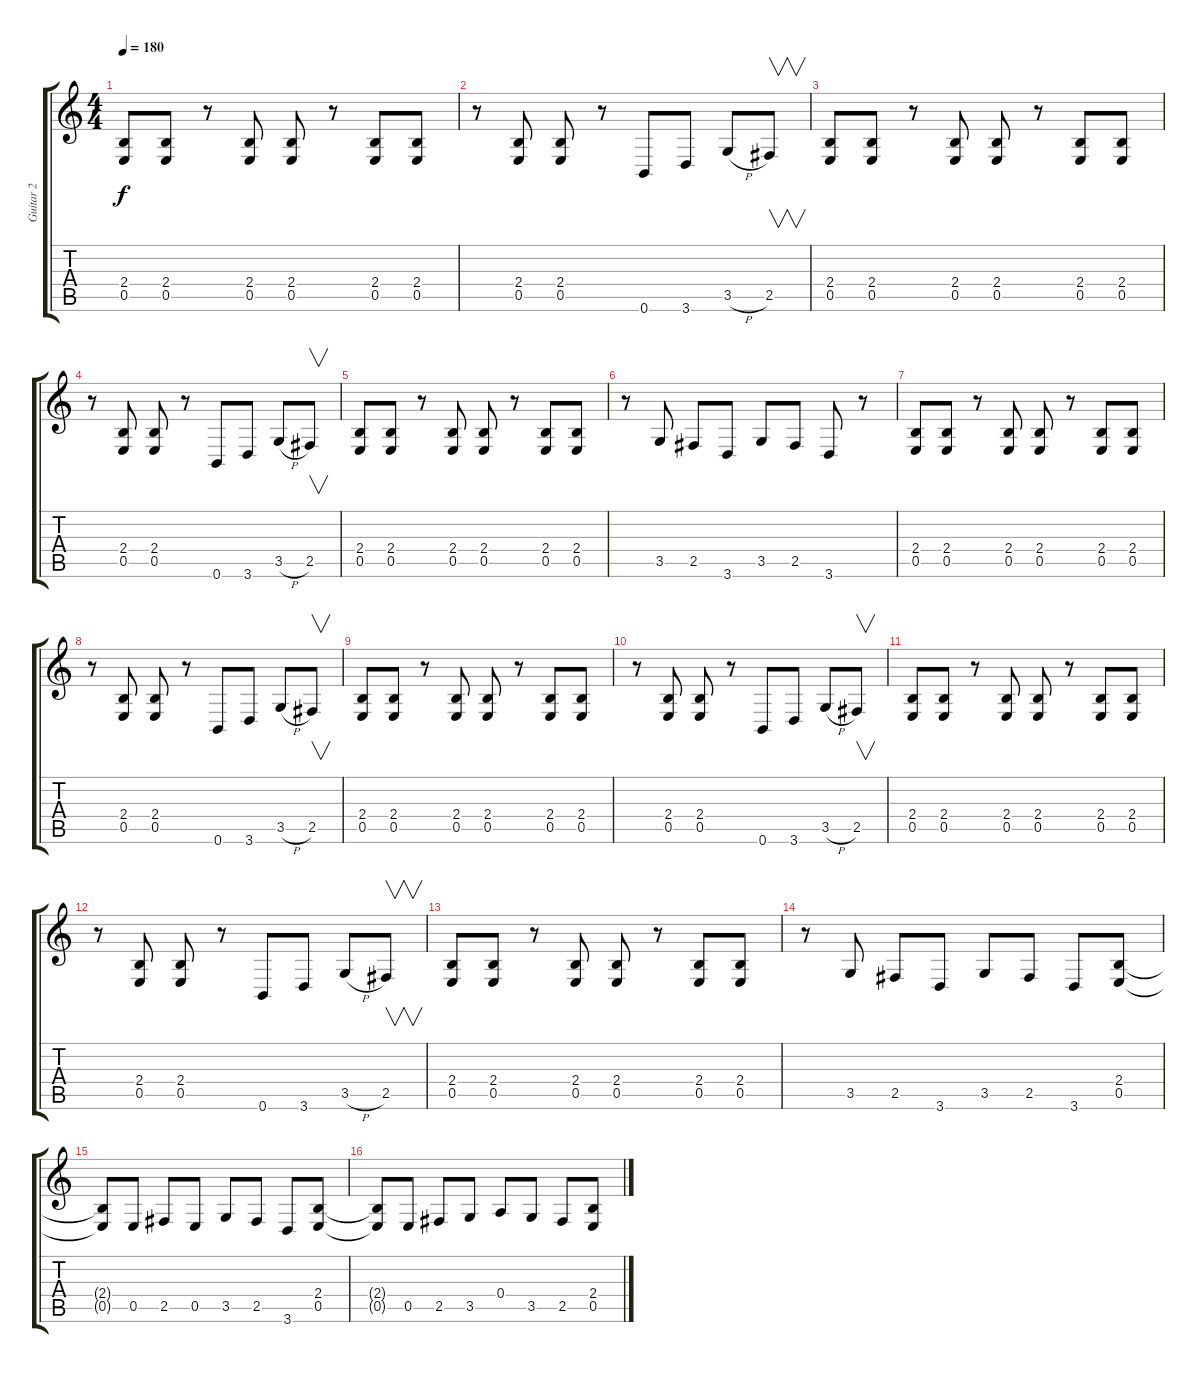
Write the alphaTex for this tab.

\track ("Guitar 2" "Guitar 2") {instrument distortionguitar}
\staff {score tabs}
\tuning (B3 Gb3 D3 A2 E2 B1) {hide}
\ts (4 4)
\tempo 180
\clef g2
\ks c
(2.4 0.5).8{dy f} (2.4 0.5).8 r.8 (2.4 0.5).8 (2.4 0.5).8 r.8 (2.4 0.5).8 (2.4 0.5).8 |
r.8 (2.4 0.5).8 (2.4 0.5).8 r.8 0.6.8 3.6.8 3.5{h}.8 2.5.8{v} |
(2.4 0.5).8 (2.4 0.5).8 r.8 (2.4 0.5).8 (2.4 0.5).8 r.8 (2.4 0.5).8 (2.4 0.5).8 |
r.8 (2.4 0.5).8 (2.4 0.5).8 r.8 0.6.8 3.6.8 3.5{h}.8 2.5.8{v} |
(2.4 0.5).8 (2.4 0.5).8 r.8 (2.4 0.5).8 (2.4 0.5).8 r.8 (2.4 0.5).8 (2.4 0.5).8 |
r.8 3.5.8 2.5.8 3.6.8 3.5.8 2.5.8 3.6.8 r.8 |
(2.4 0.5).8 (2.4 0.5).8 r.8 (2.4 0.5).8 (2.4 0.5).8 r.8 (2.4 0.5).8 (2.4 0.5).8 |
r.8 (2.4 0.5).8 (2.4 0.5).8 r.8 0.6.8 3.6.8 3.5{h}.8 2.5.8{v} |
(2.4 0.5).8 (2.4 0.5).8 r.8 (2.4 0.5).8 (2.4 0.5).8 r.8 (2.4 0.5).8 (2.4 0.5).8 |
r.8 (2.4 0.5).8 (2.4 0.5).8 r.8 0.6.8 3.6.8 3.5{h}.8 2.5.8{v} |
(2.4 0.5).8 (2.4 0.5).8 r.8 (2.4 0.5).8 (2.4 0.5).8 r.8 (2.4 0.5).8 (2.4 0.5).8 |
r.8 (2.4 0.5).8 (2.4 0.5).8 r.8 0.6.8 3.6.8 3.5{h}.8 2.5.8{v} |
(2.4 0.5).8 (2.4 0.5).8 r.8 (2.4 0.5).8 (2.4 0.5).8 r.8 (2.4 0.5).8 (2.4 0.5).8 |
r.8 3.5.8 2.5.8 3.6.8 3.5.8 2.5.8 3.6.8 (2.4 0.5).8 |
(2.4{t} 0.5{t}).8 0.5.8 2.5.8 0.5.8 3.5.8 2.5.8 3.6.8 (2.4 0.5).8 |
(2.4{t} 0.5{t}).8 0.5.8 2.5.8 3.5.8 0.4.8 3.5.8 2.5.8 (2.4 0.5).8
